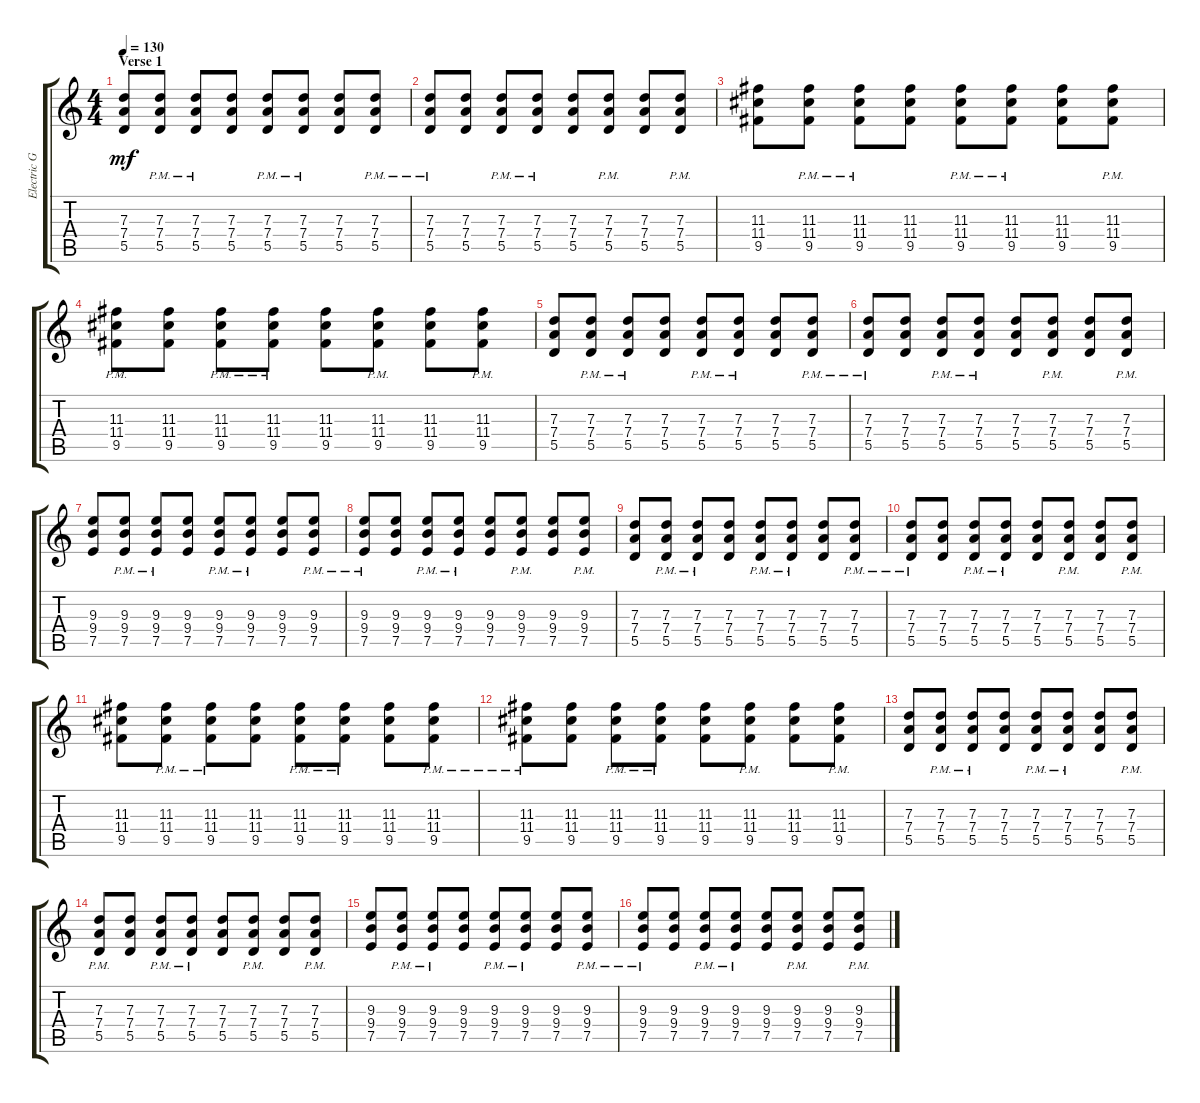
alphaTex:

\track ("Electric Guitar" "Electric G") {instrument electricguitarclean}
\staff {score tabs}
\tuning (E4 B3 G3 D3 A2 E2) {hide}
\ts (4 4)
\section ("" "Verse 1")
\tempo 130
\clef g2
\ks c
(7.3 7.4 5.5).8{dy mf instrument electricguitarclean} (7.3{pm} 7.4{pm} 5.5{pm}).8 (7.3{pm} 7.4{pm} 5.5{pm}).8 (7.3 7.4 5.5).8 (7.3{pm} 7.4{pm} 5.5{pm}).8 (7.3{pm} 7.4{pm} 5.5{pm}).8 (7.3 7.4 5.5).8 (7.3{pm} 7.4{pm} 5.5{pm}).8 |
(7.3{pm} 7.4{pm} 5.5{pm}).8 (7.3 7.4 5.5).8 (7.3{pm} 7.4{pm} 5.5{pm}).8 (7.3{pm} 7.4{pm} 5.5{pm}).8 (7.3 7.4 5.5).8 (7.3{pm} 7.4{pm} 5.5{pm}).8 (7.3 7.4 5.5).8 (7.3{pm} 7.4{pm} 5.5{pm}).8 |
(11.3 11.4 9.5).8 (11.3{pm} 11.4{pm} 9.5{pm}).8 (11.3{pm} 11.4{pm} 9.5{pm}).8 (11.3 11.4 9.5).8 (11.3{pm} 11.4{pm} 9.5{pm}).8 (11.3{pm} 11.4{pm} 9.5{pm}).8 (11.3 11.4 9.5).8 (11.3{pm} 11.4{pm} 9.5{pm}).8 |
(11.3{pm} 11.4{pm} 9.5{pm}).8 (11.3 11.4 9.5).8 (11.3{pm} 11.4{pm} 9.5{pm}).8 (11.3{pm} 11.4{pm} 9.5{pm}).8 (11.3 11.4 9.5).8 (11.3{pm} 11.4{pm} 9.5{pm}).8 (11.3 11.4 9.5).8 (11.3{pm} 11.4{pm} 9.5{pm}).8 |
(7.3 7.4 5.5).8 (7.3{pm} 7.4{pm} 5.5{pm}).8 (7.3{pm} 7.4{pm} 5.5{pm}).8 (7.3 7.4 5.5).8 (7.3{pm} 7.4{pm} 5.5{pm}).8 (7.3{pm} 7.4{pm} 5.5{pm}).8 (7.3 7.4 5.5).8 (7.3{pm} 7.4{pm} 5.5{pm}).8 |
(7.3{pm} 7.4{pm} 5.5{pm}).8 (7.3 7.4 5.5).8 (7.3{pm} 7.4{pm} 5.5{pm}).8 (7.3{pm} 7.4{pm} 5.5{pm}).8 (7.3 7.4 5.5).8 (7.3{pm} 7.4{pm} 5.5{pm}).8 (7.3 7.4 5.5).8 (7.3{pm} 7.4{pm} 5.5{pm}).8 |
(9.3 9.4 7.5).8 (9.3{pm} 9.4{pm} 7.5{pm}).8 (9.3{pm} 9.4{pm} 7.5{pm}).8 (9.3 9.4 7.5).8 (9.3{pm} 9.4{pm} 7.5{pm}).8 (9.3{pm} 9.4{pm} 7.5{pm}).8 (9.3 9.4 7.5).8 (9.3{pm} 9.4{pm} 7.5{pm}).8 |
(9.3{pm} 9.4{pm} 7.5{pm}).8 (9.3 9.4 7.5).8 (9.3{pm} 9.4{pm} 7.5{pm}).8 (9.3{pm} 9.4{pm} 7.5{pm}).8 (9.3 9.4 7.5).8 (9.3{pm} 9.4{pm} 7.5{pm}).8 (9.3 9.4 7.5).8 (9.3{pm} 9.4{pm} 7.5{pm}).8 |
(7.3 7.4 5.5).8 (7.3{pm} 7.4{pm} 5.5{pm}).8 (7.3{pm} 7.4{pm} 5.5{pm}).8 (7.3 7.4 5.5).8 (7.3{pm} 7.4{pm} 5.5{pm}).8 (7.3{pm} 7.4{pm} 5.5{pm}).8 (7.3 7.4 5.5).8 (7.3{pm} 7.4{pm} 5.5{pm}).8 |
(7.3{pm} 7.4{pm} 5.5{pm}).8 (7.3 7.4 5.5).8 (7.3{pm} 7.4{pm} 5.5{pm}).8 (7.3{pm} 7.4{pm} 5.5{pm}).8 (7.3 7.4 5.5).8 (7.3{pm} 7.4{pm} 5.5{pm}).8 (7.3 7.4 5.5).8 (7.3{pm} 7.4{pm} 5.5{pm}).8 |
(11.3 11.4 9.5).8 (11.3{pm} 11.4{pm} 9.5{pm}).8 (11.3{pm} 11.4{pm} 9.5{pm}).8 (11.3 11.4 9.5).8 (11.3{pm} 11.4{pm} 9.5{pm}).8 (11.3{pm} 11.4{pm} 9.5{pm}).8 (11.3 11.4 9.5).8 (11.3{pm} 11.4{pm} 9.5{pm}).8 |
(11.3{pm} 11.4{pm} 9.5{pm}).8 (11.3 11.4 9.5).8 (11.3{pm} 11.4{pm} 9.5{pm}).8 (11.3{pm} 11.4{pm} 9.5{pm}).8 (11.3 11.4 9.5).8 (11.3{pm} 11.4{pm} 9.5{pm}).8 (11.3 11.4 9.5).8 (11.3{pm} 11.4{pm} 9.5{pm}).8 |
(7.3 7.4 5.5).8 (7.3{pm} 7.4{pm} 5.5{pm}).8 (7.3{pm} 7.4{pm} 5.5{pm}).8 (7.3 7.4 5.5).8 (7.3{pm} 7.4{pm} 5.5{pm}).8 (7.3{pm} 7.4{pm} 5.5{pm}).8 (7.3 7.4 5.5).8 (7.3{pm} 7.4{pm} 5.5{pm}).8 |
(7.3{pm} 7.4{pm} 5.5{pm}).8 (7.3 7.4 5.5).8 (7.3{pm} 7.4{pm} 5.5{pm}).8 (7.3{pm} 7.4{pm} 5.5{pm}).8 (7.3 7.4 5.5).8 (7.3{pm} 7.4{pm} 5.5{pm}).8 (7.3 7.4 5.5).8 (7.3{pm} 7.4{pm} 5.5{pm}).8 |
(9.3 9.4 7.5).8 (9.3{pm} 9.4{pm} 7.5{pm}).8 (9.3{pm} 9.4{pm} 7.5{pm}).8 (9.3 9.4 7.5).8 (9.3{pm} 9.4{pm} 7.5{pm}).8 (9.3{pm} 9.4{pm} 7.5{pm}).8 (9.3 9.4 7.5).8 (9.3{pm} 9.4{pm} 7.5{pm}).8 |
(9.3{pm} 9.4{pm} 7.5{pm}).8 (9.3 9.4 7.5).8 (9.3{pm} 9.4{pm} 7.5{pm}).8 (9.3{pm} 9.4{pm} 7.5{pm}).8 (9.3 9.4 7.5).8 (9.3{pm} 9.4{pm} 7.5{pm}).8 (9.3 9.4 7.5).8 (9.3{pm} 9.4{pm} 7.5{pm}).8
